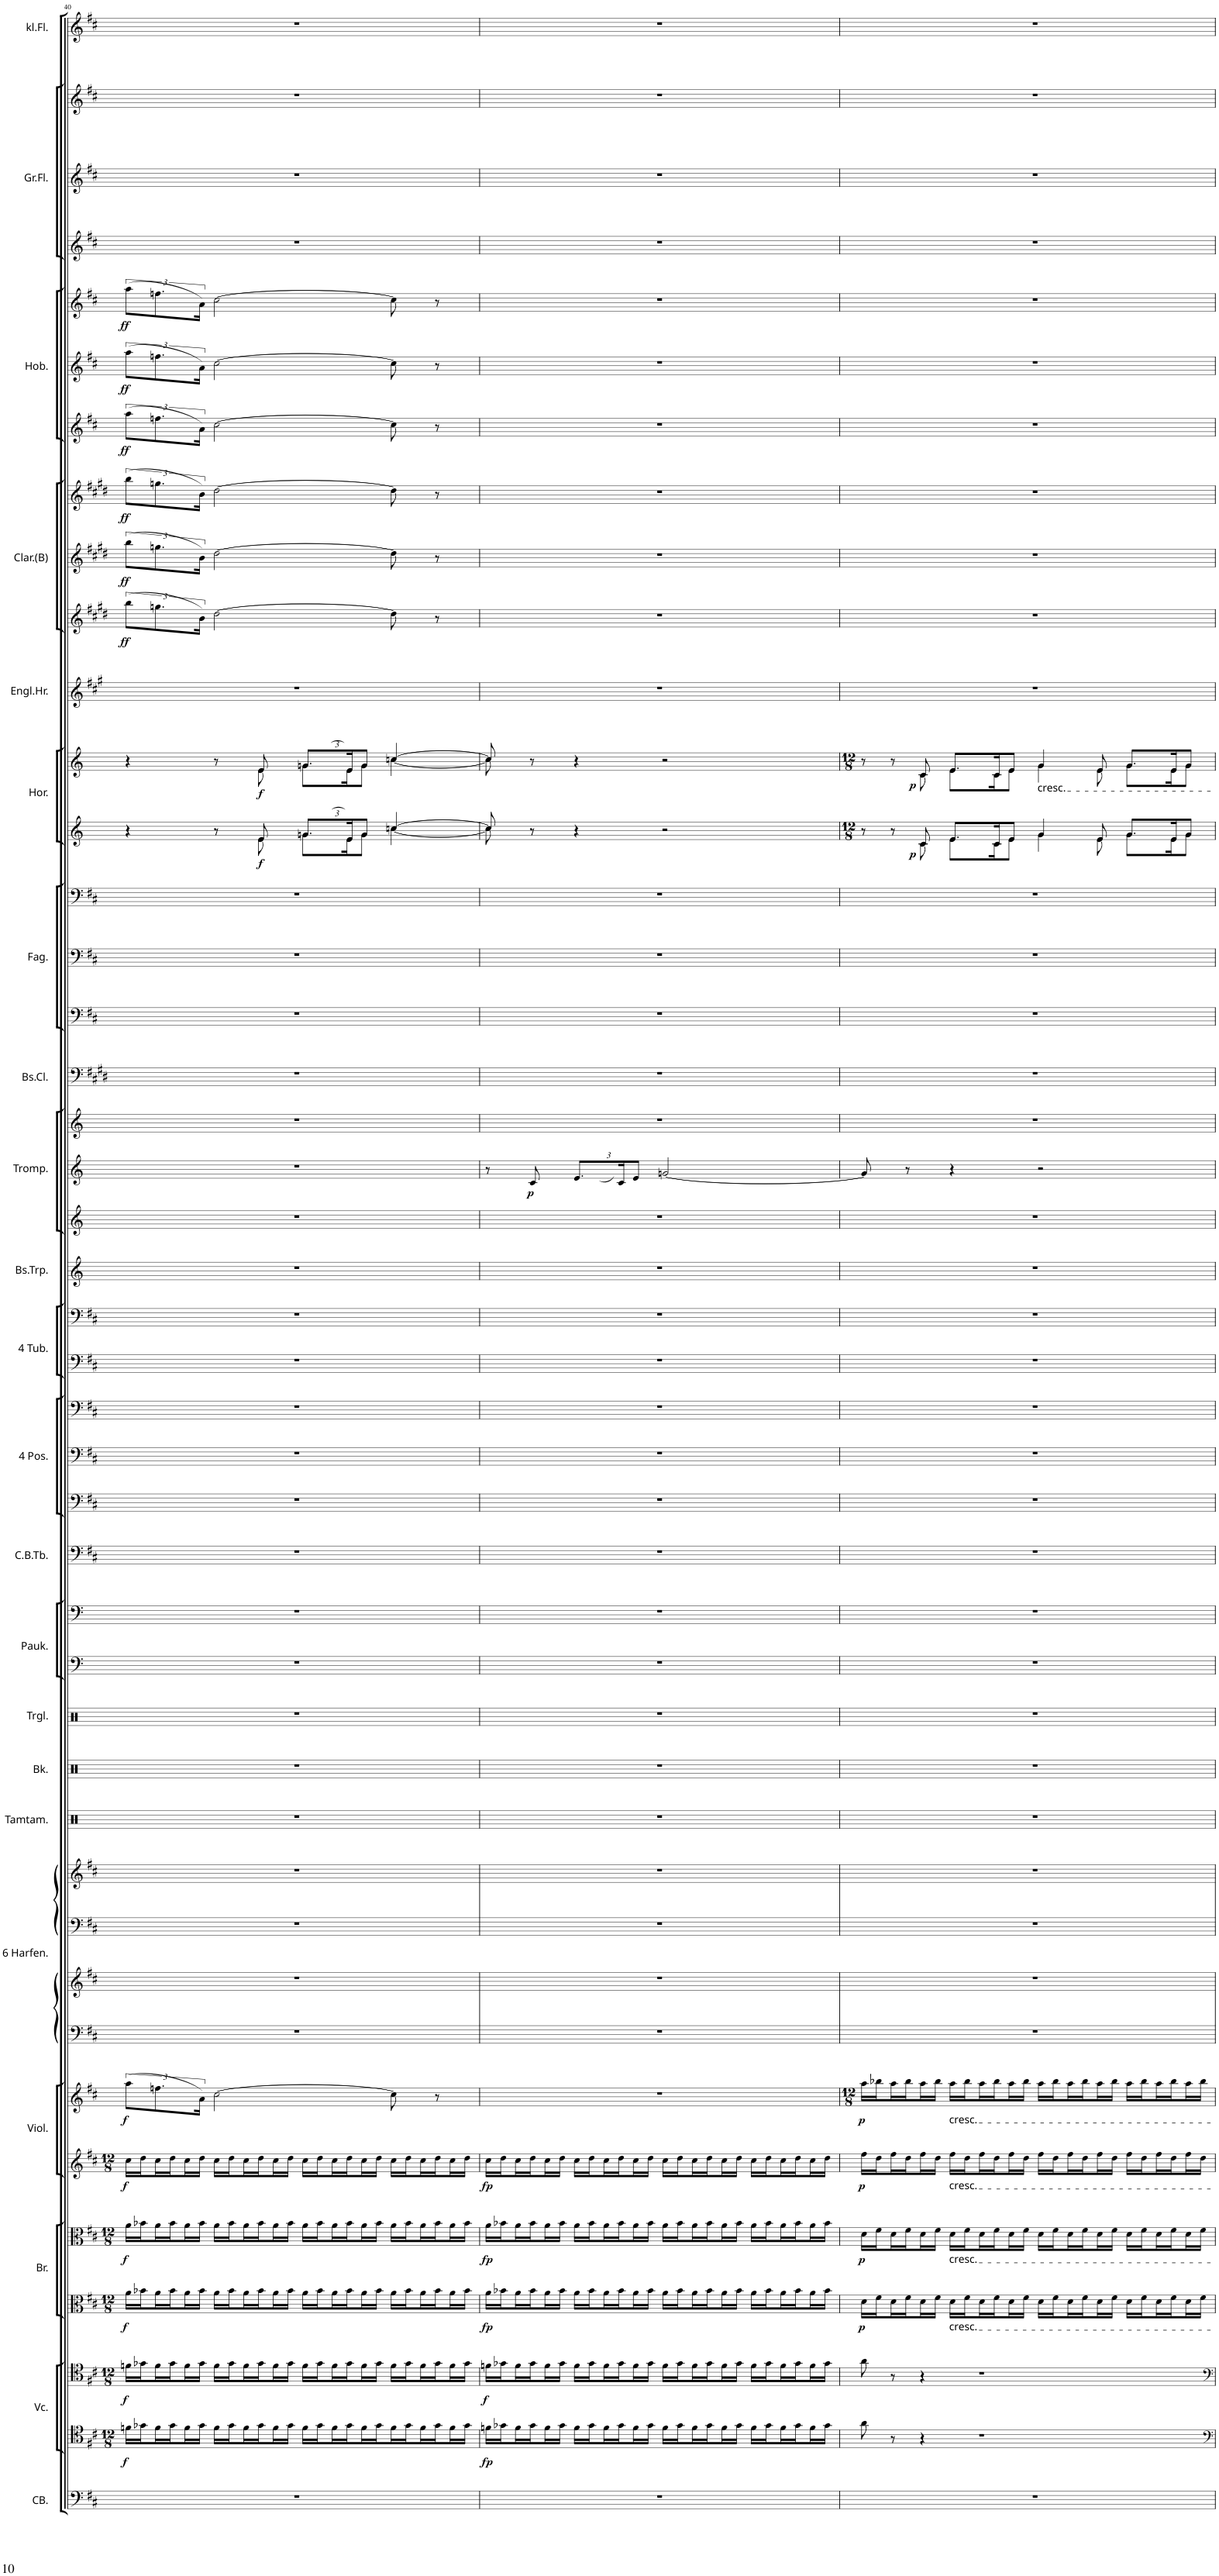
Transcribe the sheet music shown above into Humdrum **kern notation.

**kern	**kern	**dynam	**kern	**dynam	**kern	**dynam	**kern	**dynam	**kern	**dynam	**kern	**dynam	**kern	**kern	**kern	**kern	**kern	**kern	**kern	**kern	**kern	**kern	**kern	**kern	**kern	**kern	**kern	**kern	**kern	**kern	**dynam	**kern	**kern	**kern	**kern	**kern	**kern	**dynam	**kern	**dynam	**kern	**kern	**dynam	**kern	**dynam	**kern	**dynam	**kern	**dynam	**kern	**dynam	**kern	**dynam	**kern	**kern	**kern	**kern
*part41	*part40	*part40	*part39	*part39	*part38	*part38	*part37	*part37	*part36	*part36	*part35	*part35	*part34	*part34	*part33	*part33	*part32	*part31	*part30	*part29	*part28	*part27	*part26	*part25	*part24	*part23	*part22	*part21	*part20	*part19	*part19	*part18	*part17	*part16	*part15	*part14	*part13	*part13	*part12	*part12	*part11	*part10	*part10	*part9	*part9	*part8	*part8	*part7	*part7	*part6	*part6	*part5	*part5	*part4	*part3	*part2	*part1
*staff43	*staff42	*staff42	*staff41	*staff41	*staff40	*staff40	*staff39	*staff39	*staff38	*staff38	*staff37	*staff37	*staff36	*staff35	*staff34	*staff33	*staff32	*staff31	*staff30	*staff29	*staff28	*staff27	*staff26	*staff25	*staff24	*staff23	*staff22	*staff21	*staff20	*staff19	*staff19	*staff18	*staff17	*staff16	*staff15	*staff14	*staff13	*staff13	*staff12	*staff12	*staff11	*staff10	*staff10	*staff9	*staff9	*staff8	*staff8	*staff7	*staff7	*staff6	*staff6	*staff5	*staff5	*staff4	*staff3	*staff2	*staff1
*I"Contrabasse.	*I"Violoncellos	*	*I"Violoncelle.	*	*I"Violas	*	*I"Bratschen.	*	*I"Violins	*	*I"Violinen.	*	*I"Harp	*	*I"6 Harfen.	*	*I"Tamtam.	*I"Becken.	*I"Triangel.	*I"Timpani	*I"Pauken.	*I"Contrabass Tuben.	*I"Trombone	*I"4 Posaunen.	*I"Tenor Trombone	*I"Tuba	*I"4 Tuben.	*I"Bass Trompetten.	*I"C Trumpet	*I"Trompetten.	*	*I"C Trumpet	*I"Bass Clarinetten.	*I"Bassoon	*I"Fagotte.	*I"Bassoon	*I"Horn in F	*	*I"Horner.	*	*I"Englishes Horn.	*I"Bb Clarinet	*	*I"Clarinetten. (B)	*	*I"Bb Clarinet	*	*I"Oboe	*	*I"Hoboen.	*	*I"Oboe	*	*I"Flute	*I"Floten.	*I"Flute	*I"Kleinen Floten.
*I'CB.	*	*	*I'Vc.	*	*	*	*I'Br.	*	*	*	*I'Viol.	*	*I'Hp	*	*I'6 Harfen.	*	*I'Tamtam.	*I'Bk.	*I'Trgl.	*I'Timp	*I'Pauk.	*I'C.B.Tb.	*I'Trb	*I'4 Pos.	*I'Trb	*I'Tba	*I'4 Tub.	*I'Bs.Trp.	*I'Tpt	*I'Tromp.	*	*I'Tpt	*I'Bs.Cl.	*I'Bsn	*I'Fag.	*I'Bsn	*I'Hn	*	*I'Hor.	*	*I'Engl.Hr.	*I'Cl	*	*I'Clar.(B)	*	*I'Cl	*	*I'Ob	*	*I'Hob.	*	*I'Ob	*	*I'Fl	*	*I'Fl	*I'kl.Fl.
!!LO:PB:g=z
*clefF4	*clefC4	*	*clefC4	*	*clefC3	*	*clefC3	*	*clefG2	*	*clefG2	*	*clefF4	*clefG2	*clefF4	*clefG2	*clefX	*clefX	*clefX	*clefF4	*clefF4	*clefF4	*clefF4	*clefF4	*clefF4	*clefF4	*clefF4	*clefG2	*clefG2	*clefG2	*	*clefG2	*clefF4	*clefF4	*clefF4	*clefF4	*clefG2	*	*clefG2	*	*clefG2	*clefG2	*	*clefG2	*	*clefG2	*	*clefG2	*	*clefG2	*	*clefG2	*	*clefG2	*clefG2	*clefG2	*clefG2
*Trd7c12	*	*	*	*	*	*	*	*	*	*	*	*	*	*	*	*	*	*	*	*	*	*	*	*	*	*	*	*Trd8c14	*	*	*	*	*Trd8c14	*	*	*	*Trd4c7	*	*Trd4c7	*	*Trd4c7	*Trd1c2	*	*Trd1c2	*	*Trd1c2	*	*	*	*	*	*	*	*	*	*	*Trd-7c-12
*k[f#c#]	*k[f#c#]	*	*k[f#c#]	*	*k[f#c#]	*	*k[f#c#]	*	*k[f#c#]	*	*k[f#c#]	*	*k[f#c#]	*k[f#c#]	*k[f#c#]	*k[f#c#]	*k[]	*k[]	*k[]	*k[]	*k[]	*k[f#c#]	*k[f#c#]	*k[f#c#]	*k[f#c#]	*k[f#c#]	*k[f#c#]	*k[]	*k[]	*k[]	*	*k[]	*k[f#c#g#d#]	*k[f#c#]	*k[f#c#]	*k[f#c#]	*k[]	*	*k[]	*	*k[f#c#g#]	*k[f#c#g#d#]	*	*k[f#c#g#d#]	*	*k[f#c#g#d#]	*	*k[f#c#]	*	*k[f#c#]	*	*k[f#c#]	*	*k[f#c#]	*k[f#c#]	*k[f#c#]	*k[f#c#]
*M4/4	*M12/8	*	*M12/8	*	*M12/8	*	*M12/8	*	*M12/8	*	*M4/4	*	*M4/4	*M4/4	*M4/4	*M4/4	*M4/4	*M4/4	*M4/4	*M4/4	*M4/4	*M4/4	*M4/4	*M4/4	*M4/4	*M4/4	*M4/4	*M4/4	*M4/4	*M4/4	*	*M4/4	*M4/4	*M4/4	*M4/4	*M4/4	*M4/4	*	*M4/4	*	*M4/4	*M4/4	*	*M4/4	*	*M4/4	*	*M4/4	*	*M4/4	*	*M4/4	*	*M4/4	*M4/4	*M4/4	*M4/4
=40	=40	=40	=40	=40	=40	=40	=40	=40	=40	=40	=40	=40	=40	=40	=40	=40	=40	=40	=40	=40	=40	=40	=40	=40	=40	=40	=40	=40	=40	=40	=40	=40	=40	=40	=40	=40	=40	=40	=40	=40	=40	=40	=40	=40	=40	=40	=40	=40	=40	=40	=40	=40	=40	=40	=40	=40	=40
*	*	*	*	*	*	*	*	*	*	*	*	*	*	*	*	*	*	*	*	*	*	*	*	*	*	*	*	*	*	*	*	*	*	*	*	*	*^	*	*^	*	*	*	*	*	*	*	*	*	*	*	*	*	*	*	*	*	*
!	!	!LO:DY:b	!	!LO:DY:b	!	!LO:DY:b	!	!LO:DY:b	!	!LO:DY:b	!	!LO:DY:b	!	!	!	!	!	!	!	!	!	!	!	!	!	!	!	!	!	!	!	!	!	!	!	!	!	!	!	!	!	!	!	!	!LO:DY:b	!	!LO:DY:b	!	!LO:DY:b	!	!LO:DY:b	!	!LO:DY:b	!	!LO:DY:b	!	!	!	!
1r	16fn\LL	f	16fn\LL	f	16a\LL	f	16a\LL	f	16cc#\LL	f	(12aa\L	f	1r	1r	1r	1r	1r	1r	1r	1r	1r	1r	1r	1r	1r	1r	1r	1r	1r	1r	.	1r	1r	1r	1r	1r	4r	4.ryy	.	4r	4.ryy	.	1r	(12bb\L	ff	(12bb\L	ff	(12bb\L	ff	(12aa\L	ff	(12aa\L	ff	(12aa\L	ff	1r	1r	1r	1r
.	16g-X\J	.	16g-X\J	.	16b-X\J	.	16b-X\J	.	16dd\J	.	.	.	.	.	.	.	.	.	.	.	.	.	.	.	.	.	.	.	.	.	.	.	.	.	.	.	.	.	.	.	.	.	.	.	.	.	.	.	.	.	.	.	.	.	.	.	.	.	.
.	.	.	.	.	.	.	.	.	.	.	12.ffn\	.	.	.	.	.	.	.	.	.	.	.	.	.	.	.	.	.	.	.	.	.	.	.	.	.	.	.	.	.	.	.	.	12.ggn\	.	12.ggn\	.	12.ggn\	.	12.ffn\	.	12.ffn\	.	12.ffn\	.	.	.	.	.
.	16f\L	.	16f\L	.	16a\L	.	16a\L	.	16cc#\L	.	.	.	.	.	.	.	.	.	.	.	.	.	.	.	.	.	.	.	.	.	.	.	.	.	.	.	.	.	.	.	.	.	.	.	.	.	.	.	.	.	.	.	.	.	.	.	.	.	.
.	16g-\J	.	16g-\J	.	16b-\J	.	16b-\J	.	16dd\J	.	.	.	.	.	.	.	.	.	.	.	.	.	.	.	.	.	.	.	.	.	.	.	.	.	.	.	.	.	.	.	.	.	.	.	.	.	.	.	.	.	.	.	.	.	.	.	.	.	.
.	.	.	.	.	.	.	.	.	.	.	24a\Jk)	.	.	.	.	.	.	.	.	.	.	.	.	.	.	.	.	.	.	.	.	.	.	.	.	.	.	.	.	.	.	.	.	24b\Jk)	.	24b\Jk)	.	24b\Jk)	.	24a\Jk)	.	24a\Jk)	.	24a\Jk)	.	.	.	.	.
.	16f\L	.	16f\L	.	16a\L	.	16a\L	.	16cc#\L	.	[2cc#\	.	.	.	.	.	.	.	.	.	.	.	.	.	.	.	.	.	.	.	.	.	.	.	.	.	8r	.	.	8r	.	.	.	[2dd#\	.	[2dd#\	.	[2dd#\	.	[2cc#\	.	[2cc#\	.	[2cc#\	.	.	.	.	.
.	16g-\JJ	.	16g-\JJ	.	16b-\JJ	.	16b-\JJ	.	16dd\JJ	.	.	.	.	.	.	.	.	.	.	.	.	.	.	.	.	.	.	.	.	.	.	.	.	.	.	.	.	.	.	.	.	.	.	.	.	.	.	.	.	.	.	.	.	.	.	.	.	.	.
!	!	!	!	!	!	!	!	!	!	!	!	!	!	!	!	!	!	!	!	!	!	!	!	!	!	!	!	!	!	!	!	!	!	!	!	!	!	!	!LO:DY:b	!	!	!LO:DY:b	!	!	!	!	!	!	!	!	!	!	!	!	!	!	!	!	!
.	16f\LL	.	16f\LL	.	16a\LL	.	16a\LL	.	16cc#\LL	.	.	.	.	.	.	.	.	.	.	.	.	.	.	.	.	.	.	.	.	.	.	.	.	.	.	.	8e/	8e\	f	8e/	8e\	f	.	.	.	.	.	.	.	.	.	.	.	.	.	.	.	.	.
.	16g-\J	.	16g-\J	.	16b-\J	.	16b-\J	.	16dd\J	.	.	.	.	.	.	.	.	.	.	.	.	.	.	.	.	.	.	.	.	.	.	.	.	.	.	.	.	.	.	.	.	.	.	.	.	.	.	.	.	.	.	.	.	.	.	.	.	.	.
*	*	*	*	*	*	*	*	*	*	*	*	*	*	*	*	*	*	*	*	*	*	*	*	*	*	*	*	*	*	*	*	*	*	*	*	*	*Xbrackettup	*	*	*Xbrackettup	*	*	*	*	*	*	*	*	*	*	*	*	*	*	*	*	*	*	*
.	16f\L	.	16f\L	.	16a\L	.	16a\L	.	16cc#\L	.	.	.	.	.	.	.	.	.	.	.	.	.	.	.	.	.	.	.	.	.	.	.	.	.	.	.	12.gn/L	12.g\L	.	12.gn/L	12.g\L	.	.	.	.	.	.	.	.	.	.	.	.	.	.	.	.	.	.
.	16g-\J	.	16g-\J	.	16b-\J	.	16b-\J	.	16dd\J	.	.	.	.	.	.	.	.	.	.	.	.	.	.	.	.	.	.	.	.	.	.	.	.	.	.	.	.	.	.	.	.	.	.	.	.	.	.	.	.	.	.	.	.	.	.	.	.	.	.
.	16f\L	.	16f\L	.	16a\L	.	16a\L	.	16cc#\L	.	.	.	.	.	.	.	.	.	.	.	.	.	.	.	.	.	.	.	.	.	.	.	.	.	.	.	(24e/K	24e\K	.	(24e/K	24e\K	.	.	.	.	.	.	.	.	.	.	.	.	.	.	.	.	.	.
.	.	.	.	.	.	.	.	.	.	.	.	.	.	.	.	.	.	.	.	.	.	.	.	.	.	.	.	.	.	.	.	.	.	.	.	.	12g/J)	12g\J	.	12g/J)	12g\J	.	.	.	.	.	.	.	.	.	.	.	.	.	.	.	.	.	.
.	16g-\JJ	.	16g-\JJ	.	16b-\JJ	.	16b-\JJ	.	16dd\JJ	.	.	.	.	.	.	.	.	.	.	.	.	.	.	.	.	.	.	.	.	.	.	.	.	.	.	.	.	.	.	.	.	.	.	.	.	.	.	.	.	.	.	.	.	.	.	.	.	.	.
.	16f\LL	.	16f\LL	.	16a\LL	.	16a\LL	.	16cc#\LL	.	8cc#\]	.	.	.	.	.	.	.	.	.	.	.	.	.	.	.	.	.	.	.	.	.	.	.	.	.	[4ccn/	[4cc\	.	[4ccn/	[4cc\	.	.	8dd#\]	.	8dd#\]	.	8dd#\]	.	8cc#\]	.	8cc#\]	.	8cc#\]	.	.	.	.	.
.	16g-\J	.	16g-\J	.	16b-\J	.	16b-\J	.	16dd\J	.	.	.	.	.	.	.	.	.	.	.	.	.	.	.	.	.	.	.	.	.	.	.	.	.	.	.	.	.	.	.	.	.	.	.	.	.	.	.	.	.	.	.	.	.	.	.	.	.	.
.	16f\L	.	16f\L	.	16a\L	.	16a\L	.	16cc#\L	.	8r	.	.	.	.	.	.	.	.	.	.	.	.	.	.	.	.	.	.	.	.	.	.	.	.	.	.	.	.	.	.	.	.	8r	.	8r	.	8r	.	8r	.	8r	.	8r	.	.	.	.	.
.	16g-\J	.	16g-\J	.	16b-\J	.	16b-\J	.	16dd\J	.	.	.	.	.	.	.	.	.	.	.	.	.	.	.	.	.	.	.	.	.	.	.	.	.	.	.	.	.	.	.	.	.	.	.	.	.	.	.	.	.	.	.	.	.	.	.	.	.	.
2ryy	16f\L	.	16f\L	.	16a\L	.	16a\L	.	16cc#\L	.	2ryy	.	2ryy	2ryy	2ryy	2ryy	2ryy	2ryy	2ryy	2ryy	2ryy	2ryy	2ryy	2ryy	2ryy	2ryy	2ryy	2ryy	2ryy	2ryy	.	2ryy	2ryy	2ryy	2ryy	2ryy	2ryy	2ryy	.	2ryy	2ryy	.	2ryy	2ryy	.	2ryy	.	2ryy	.	2ryy	.	2ryy	.	2ryy	.	2ryy	2ryy	2ryy	2ryy
.	16g-\J	.	16g-\JJ	.	16b-\JJ	.	16b-\JJ	.	16dd\JJ	.	.	.	.	.	.	.	.	.	.	.	.	.	.	.	.	.	.	.	.	.	.	.	.	.	.	.	.	.	.	.	.	.	.	.	.	.	.	.	.	.	.	.	.	.	.	.	.	.	.
.	16f\L	.	16f\LL	.	16a\LL	.	16a\LL	.	16cc#\LL	.	.	.	.	.	.	.	.	.	.	.	.	.	.	.	.	.	.	.	.	.	.	.	.	.	.	.	.	.	.	.	.	.	.	.	.	.	.	.	.	.	.	.	.	.	.	.	.	.	.
.	16g-\J	.	16g-\J	.	16b-\J	.	16b-\J	.	16dd\J	.	.	.	.	.	.	.	.	.	.	.	.	.	.	.	.	.	.	.	.	.	.	.	.	.	.	.	.	.	.	.	.	.	.	.	.	.	.	.	.	.	.	.	.	.	.	.	.	.	.
.	16f\L	.	16f\L	.	16a\L	.	16a\L	.	16cc#\L	.	.	.	.	.	.	.	.	.	.	.	.	.	.	.	.	.	.	.	.	.	.	.	.	.	.	.	.	.	.	.	.	.	.	.	.	.	.	.	.	.	.	.	.	.	.	.	.	.	.
.	16g-\J	.	16g-\J	.	16b-\J	.	16b-\J	.	16dd\J	.	.	.	.	.	.	.	.	.	.	.	.	.	.	.	.	.	.	.	.	.	.	.	.	.	.	.	.	.	.	.	.	.	.	.	.	.	.	.	.	.	.	.	.	.	.	.	.	.	.
.	16f\L	.	16f\L	.	16a\L	.	16a\L	.	16cc#\L	.	.	.	.	.	.	.	.	.	.	.	.	.	.	.	.	.	.	.	.	.	.	.	.	.	.	.	.	.	.	.	.	.	.	.	.	.	.	.	.	.	.	.	.	.	.	.	.	.	.
.	16g-\JJ	.	16g-\JJ	.	16b-\JJ	.	16b-\JJ	.	16dd\JJ	.	.	.	.	.	.	.	.	.	.	.	.	.	.	.	.	.	.	.	.	.	.	.	.	.	.	.	.	.	.	.	.	.	.	.	.	.	.	.	.	.	.	.	.	.	.	.	.	.	.
=41	=41	=41	=41	=41	=41	=41	=41	=41	=41	=41	=41	=41	=41	=41	=41	=41	=41	=41	=41	=41	=41	=41	=41	=41	=41	=41	=41	=41	=41	=41	=41	=41	=41	=41	=41	=41	=41	=41	=41	=41	=41	=41	=41	=41	=41	=41	=41	=41	=41	=41	=41	=41	=41	=41	=41	=41	=41	=41	=41
!	!	!LO:DY:b	!	!LO:DY:b	!	!LO:DY:b	!	!LO:DY:b	!	!LO:DY:b	!	!	!	!	!	!	!	!	!	!	!	!	!	!	!	!	!	!	!	!	!	!	!	!	!	!	!	!	!	!	!	!	!	!	!	!	!	!	!	!	!	!	!	!	!	!	!	!	!
1r	16fn\LL	fp	16fn\LL	f	16a\LL	fp	16a\LL	fp	16cc#\LL	fp	1r	.	1r	1r	1r	1r	1r	1r	1r	1r	1r	1r	1r	1r	1r	1r	1r	1r	1r	8r	.	1r	1r	1r	1r	1r	8cc/]	8cc\]	.	8cc/]	8cc\]	.	1r	1r	.	1r	.	1r	.	1r	.	1r	.	1r	.	1r	1r	1r	1r
.	16g-X\J	.	16g-X\J	.	16b-X\J	.	16b-X\J	.	16dd\J	.	.	.	.	.	.	.	.	.	.	.	.	.	.	.	.	.	.	.	.	.	.	.	.	.	.	.	.	.	.	.	.	.	.	.	.	.	.	.	.	.	.	.	.	.	.	.	.	.	.
!	!	!	!	!	!	!	!	!	!	!	!	!	!	!	!	!	!	!	!	!	!	!	!	!	!	!	!	!	!	!	!LO:DY:b	!	!	!	!	!	!	!	!	!	!	!	!	!	!	!	!	!	!	!	!	!	!	!	!	!	!	!	!
.	16f\L	.	16f\L	.	16a\L	.	16a\L	.	16cc#\L	.	.	.	.	.	.	.	.	.	.	.	.	.	.	.	.	.	.	.	.	8c/	p	.	.	.	.	.	8r	2ryy	.	8r	2ryy	.	.	.	.	.	.	.	.	.	.	.	.	.	.	.	.	.	.
.	16g-\J	.	16g-\J	.	16b-\J	.	16b-\J	.	16dd\J	.	.	.	.	.	.	.	.	.	.	.	.	.	.	.	.	.	.	.	.	.	.	.	.	.	.	.	.	.	.	.	.	.	.	.	.	.	.	.	.	.	.	.	.	.	.	.	.	.	.
*	*	*	*	*	*	*	*	*	*	*	*	*	*	*	*	*	*	*	*	*	*	*	*	*	*	*	*	*	*	*Xbrackettup	*	*	*	*	*	*	*	*	*	*	*	*	*	*	*	*	*	*	*	*	*	*	*	*	*	*	*	*	*
.	16f\L	.	16f\L	.	16a\L	.	16a\L	.	16cc#\L	.	.	.	.	.	.	.	.	.	.	.	.	.	.	.	.	.	.	.	.	12.e/L	.	.	.	.	.	.	4r	.	.	4r	.	.	.	.	.	.	.	.	.	.	.	.	.	.	.	.	.	.	.
.	16g-\JJ	.	16g-\JJ	.	16b-\JJ	.	16b-\JJ	.	16dd\JJ	.	.	.	.	.	.	.	.	.	.	.	.	.	.	.	.	.	.	.	.	.	.	.	.	.	.	.	.	.	.	.	.	.	.	.	.	.	.	.	.	.	.	.	.	.	.	.	.	.	.
.	16f\LL	.	16f\LL	.	16a\LL	.	16a\LL	.	16cc#\LL	.	.	.	.	.	.	.	.	.	.	.	.	.	.	.	.	.	.	.	.	(24c/K	.	.	.	.	.	.	.	.	.	.	.	.	.	.	.	.	.	.	.	.	.	.	.	.	.	.	.	.	.
.	.	.	.	.	.	.	.	.	.	.	.	.	.	.	.	.	.	.	.	.	.	.	.	.	.	.	.	.	.	12e/J)	.	.	.	.	.	.	.	.	.	.	.	.	.	.	.	.	.	.	.	.	.	.	.	.	.	.	.	.	.
.	16g-\J	.	16g-\J	.	16b-\J	.	16b-\J	.	16dd\J	.	.	.	.	.	.	.	.	.	.	.	.	.	.	.	.	.	.	.	.	.	.	.	.	.	.	.	.	.	.	.	.	.	.	.	.	.	.	.	.	.	.	.	.	.	.	.	.	.	.
.	16f\L	.	16f\L	.	16a\L	.	16a\L	.	16cc#\L	.	.	.	.	.	.	.	.	.	.	.	.	.	.	.	.	.	.	.	.	[2gn/	.	.	.	.	.	.	2r	.	.	2r	.	.	.	.	.	.	.	.	.	.	.	.	.	.	.	.	.	.	.
.	16g-\J	.	16g-\J	.	16b-\J	.	16b-\J	.	16dd\J	.	.	.	.	.	.	.	.	.	.	.	.	.	.	.	.	.	.	.	.	.	.	.	.	.	.	.	.	.	.	.	.	.	.	.	.	.	.	.	.	.	.	.	.	.	.	.	.	.	.
.	16f\L	.	16f\L	.	16a\L	.	16a\L	.	16cc#\L	.	.	.	.	.	.	.	.	.	.	.	.	.	.	.	.	.	.	.	.	.	.	.	.	.	.	.	.	2..ryy	.	.	2..ryy	.	.	.	.	.	.	.	.	.	.	.	.	.	.	.	.	.	.
.	16g-\JJ	.	16g-\JJ	.	16b-\JJ	.	16b-\JJ	.	16dd\JJ	.	.	.	.	.	.	.	.	.	.	.	.	.	.	.	.	.	.	.	.	.	.	.	.	.	.	.	.	.	.	.	.	.	.	.	.	.	.	.	.	.	.	.	.	.	.	.	.	.	.
.	16f\LL	.	16f\LL	.	16a\LL	.	16a\LL	.	16cc#\LL	.	.	.	.	.	.	.	.	.	.	.	.	.	.	.	.	.	.	.	.	.	.	.	.	.	.	.	.	.	.	.	.	.	.	.	.	.	.	.	.	.	.	.	.	.	.	.	.	.	.
.	16g-\J	.	16g-\J	.	16b-\J	.	16b-\J	.	16dd\J	.	.	.	.	.	.	.	.	.	.	.	.	.	.	.	.	.	.	.	.	.	.	.	.	.	.	.	.	.	.	.	.	.	.	.	.	.	.	.	.	.	.	.	.	.	.	.	.	.	.
.	16f\L	.	16f\L	.	16a\L	.	16a\L	.	16cc#\L	.	.	.	.	.	.	.	.	.	.	.	.	.	.	.	.	.	.	.	.	.	.	.	.	.	.	.	.	.	.	.	.	.	.	.	.	.	.	.	.	.	.	.	.	.	.	.	.	.	.
.	16g-\J	.	16g-\J	.	16b-\J	.	16b-\J	.	16dd\J	.	.	.	.	.	.	.	.	.	.	.	.	.	.	.	.	.	.	.	.	.	.	.	.	.	.	.	.	.	.	.	.	.	.	.	.	.	.	.	.	.	.	.	.	.	.	.	.	.	.
2ryy	16f\L	.	16f\L	.	16a\L	.	16a\L	.	16cc#\L	.	2ryy	.	2ryy	2ryy	2ryy	2ryy	2ryy	2ryy	2ryy	2ryy	2ryy	2ryy	2ryy	2ryy	2ryy	2ryy	2ryy	2ryy	2ryy	2ryy	.	2ryy	2ryy	2ryy	2ryy	2ryy	2ryy	.	.	2ryy	.	.	2ryy	2ryy	.	2ryy	.	2ryy	.	2ryy	.	2ryy	.	2ryy	.	2ryy	2ryy	2ryy	2ryy
.	16g-\JJ	.	16g-\JJ	.	16b-\JJ	.	16b-\JJ	.	16dd\JJ	.	.	.	.	.	.	.	.	.	.	.	.	.	.	.	.	.	.	.	.	.	.	.	.	.	.	.	.	.	.	.	.	.	.	.	.	.	.	.	.	.	.	.	.	.	.	.	.	.	.
.	16f\LL	.	16f\LL	.	16a\LL	.	16a\LL	.	16cc#\LL	.	.	.	.	.	.	.	.	.	.	.	.	.	.	.	.	.	.	.	.	.	.	.	.	.	.	.	.	.	.	.	.	.	.	.	.	.	.	.	.	.	.	.	.	.	.	.	.	.	.
.	16g-\J	.	16g-\J	.	16b-\J	.	16b-\J	.	16dd\J	.	.	.	.	.	.	.	.	.	.	.	.	.	.	.	.	.	.	.	.	.	.	.	.	.	.	.	.	.	.	.	.	.	.	.	.	.	.	.	.	.	.	.	.	.	.	.	.	.	.
.	16f\L	.	16f\L	.	16a\L	.	16a\L	.	16cc#\L	.	.	.	.	.	.	.	.	.	.	.	.	.	.	.	.	.	.	.	.	.	.	.	.	.	.	.	.	.	.	.	.	.	.	.	.	.	.	.	.	.	.	.	.	.	.	.	.	.	.
.	16g-\J	.	16g-\J	.	16b-\J	.	16b-\J	.	16dd\J	.	.	.	.	.	.	.	.	.	.	.	.	.	.	.	.	.	.	.	.	.	.	.	.	.	.	.	.	.	.	.	.	.	.	.	.	.	.	.	.	.	.	.	.	.	.	.	.	.	.
.	16f\L	.	16f\L	.	16a\L	.	16a\L	.	16cc#\L	.	.	.	.	.	.	.	.	.	.	.	.	.	.	.	.	.	.	.	.	.	.	.	.	.	.	.	.	.	.	.	.	.	.	.	.	.	.	.	.	.	.	.	.	.	.	.	.	.	.
.	16g-\JJ	.	16g-\JJ	.	16b-\JJ	.	16b-\JJ	.	16dd\JJ	.	.	.	.	.	.	.	.	.	.	.	.	.	.	.	.	.	.	.	.	.	.	.	.	.	.	.	.	.	.	.	.	.	.	.	.	.	.	.	.	.	.	.	.	.	.	.	.	.	.
=42	=42	=42	=42	=42	=42	=42	=42	=42	=42	=42	=42	=42	=42	=42	=42	=42	=42	=42	=42	=42	=42	=42	=42	=42	=42	=42	=42	=42	=42	=42	=42	=42	=42	=42	=42	=42	=42	=42	=42	=42	=42	=42	=42	=42	=42	=42	=42	=42	=42	=42	=42	=42	=42	=42	=42	=42	=42	=42	=42
*	*	*	*	*	*	*	*	*	*	*	*M12/8	*	*	*	*	*	*	*	*	*	*	*	*	*	*	*	*	*	*	*	*	*	*	*	*	*	*M12/8	*	*	*M12/8	*	*	*	*	*	*	*	*	*	*	*	*	*	*	*	*	*	*	*
!	!	!	!	!	!	!LO:DY:b	!	!LO:DY:b	!	!LO:DY:b	!	!LO:DY:b	!	!	!	!	!	!	!	!	!	!	!	!	!	!	!	!	!	!	!	!	!	!	!	!	!	!	!	!	!	!	!	!	!	!	!	!	!	!	!	!	!	!	!	!	!	!	!
1r	8a\	.	8a\	.	16d\LL	p	16d\LL	p	16ff#\LL	p	16aa\LL	p	1r	1r	1r	1r	1r	1r	1r	1r	1r	1r	1r	1r	1r	1r	1r	1r	1r	8g/]	.	1r	1r	1r	1r	1r	8r	4ryy	.	8r	4ryy	.	1r	1r	.	1r	.	1r	.	1r	.	1r	.	1r	.	1r	1r	1r	1r
.	.	.	.	.	16f#\J	.	16f#\J	.	16dd\J	.	16bb-X\J	.	.	.	.	.	.	.	.	.	.	.	.	.	.	.	.	.	.	.	.	.	.	.	.	.	.	.	.	.	.	.	.	.	.	.	.	.	.	.	.	.	.	.	.	.	.	.	.
.	8r	.	8r	.	16d\L	.	16d\L	.	16ff#\L	.	16aa\L	.	.	.	.	.	.	.	.	.	.	.	.	.	.	.	.	.	.	8r	.	.	.	.	.	.	8r	.	.	8r	.	.	.	.	.	.	.	.	.	.	.	.	.	.	.	.	.	.	.
.	.	.	.	.	16f#\J	.	16f#\J	.	16dd\J	.	16bb-\J	.	.	.	.	.	.	.	.	.	.	.	.	.	.	.	.	.	.	.	.	.	.	.	.	.	.	.	.	.	.	.	.	.	.	.	.	.	.	.	.	.	.	.	.	.	.	.	.
!	!	!	!	!	!	!	!	!	!	!	!	!	!	!	!	!	!	!	!	!	!	!	!	!	!	!	!	!	!	!	!	!	!	!	!	!	!	!	!LO:DY:b	!	!	!LO:DY:b	!	!	!	!	!	!	!	!	!	!	!	!	!	!	!	!	!
.	4r	.	4r	.	16d\L	.	16d\L	.	16ff#\L	.	16aa\L	.	.	.	.	.	.	.	.	.	.	.	.	.	.	.	.	.	.	4r	.	.	.	.	.	.	8c/	8c\	p	8c/	8c\	p	.	.	.	.	.	.	.	.	.	.	.	.	.	.	.	.	.
.	.	.	.	.	16f#\JJ	.	16f#\JJ	.	16dd\JJ	.	16bb-\JJ	.	.	.	.	.	.	.	.	.	.	.	.	.	.	.	.	.	.	.	.	.	.	.	.	.	.	.	.	.	.	.	.	.	.	.	.	.	.	.	.	.	.	.	.	.	.	.	.
!	!	!	!	!	!	!	!	!	!	!	!LO:TX:b:t=cresc.	!	!	!	!	!	!	!	!	!	!	!	!	!	!	!	!	!	!	!	!	!	!	!	!	!	!	!	!	!	!	!	!	!	!	!	!	!	!	!	!	!	!	!	!	!	!	!	!
!	!	!	!	!	!	!	!	!	!LO:TX:b:t=cresc.	!	!	!	!	!	!	!	!	!	!	!	!	!	!	!	!	!	!	!	!	!	!	!	!	!	!	!	!	!	!	!	!	!	!	!	!	!	!	!	!	!	!	!	!	!	!	!	!	!	!
!	!	!	!	!	!	!	!LO:TX:b:t=cresc.	!	!	!	!	!	!	!	!	!	!	!	!	!	!	!	!	!	!	!	!	!	!	!	!	!	!	!	!	!	!	!	!	!	!	!	!	!	!	!	!	!	!	!	!	!	!	!	!	!	!	!	!
!	!	!	!	!	!LO:TX:b:t=cresc.	!	!	!	!	!	!	!	!	!	!	!	!	!	!	!	!	!	!	!	!	!	!	!	!	!	!	!	!	!	!	!	!	!	!	!	!	!	!	!	!	!	!	!	!	!	!	!	!	!	!	!	!	!	!
.	.	.	.	.	16d\LL	.	16d\LL	.	16ff#\LL	.	16aa\LL	.	.	.	.	.	.	.	.	.	.	.	.	.	.	.	.	.	.	.	.	.	.	.	.	.	8.e/L	8.e\L	.	8.e/L	8.e\L	.	.	.	.	.	.	.	.	.	.	.	.	.	.	.	.	.	.
.	.	.	.	.	16f#\J	.	16f#\J	.	16dd\J	.	16bb-\J	.	.	.	.	.	.	.	.	.	.	.	.	.	.	.	.	.	.	.	.	.	.	.	.	.	.	.	.	.	.	.	.	.	.	.	.	.	.	.	.	.	.	.	.	.	.	.	.
.	1r	.	1r	.	16d\L	.	16d\L	.	16ff#\L	.	16aa\L	.	.	.	.	.	.	.	.	.	.	.	.	.	.	.	.	.	.	2r	.	.	.	.	.	.	.	.	.	.	.	.	.	.	.	.	.	.	.	.	.	.	.	.	.	.	.	.	.
.	.	.	.	.	16f#\J	.	16f#\J	.	16dd\J	.	16bb-\J	.	.	.	.	.	.	.	.	.	.	.	.	.	.	.	.	.	.	.	.	.	.	.	.	.	16c/K	16c\K	.	16c/K	16c\K	.	.	.	.	.	.	.	.	.	.	.	.	.	.	.	.	.	.
.	.	.	.	.	16d\L	.	16d\L	.	16ff#\L	.	16aa\L	.	.	.	.	.	.	.	.	.	.	.	.	.	.	.	.	.	.	.	.	.	.	.	.	.	8e/J	8e\J	.	8e/J	8e\J	.	.	.	.	.	.	.	.	.	.	.	.	.	.	.	.	.	.
.	.	.	.	.	16f#\JJ	.	16f#\JJ	.	16dd\JJ	.	16bb-\JJ	.	.	.	.	.	.	.	.	.	.	.	.	.	.	.	.	.	.	.	.	.	.	.	.	.	.	.	.	.	.	.	.	.	.	.	.	.	.	.	.	.	.	.	.	.	.	.	.
!	!	!	!	!	!	!	!	!	!	!	!	!	!	!	!	!	!	!	!	!	!	!	!	!	!	!	!	!	!	!	!	!	!	!	!	!	!	!	!	!LO:TX:b:t=cresc.	!	!	!	!	!	!	!	!	!	!	!	!	!	!	!	!	!	!	!
.	.	.	.	.	16d\LL	.	16d\LL	.	16ff#\LL	.	16aa\LL	.	.	.	.	.	.	.	.	.	.	.	.	.	.	.	.	.	.	.	.	.	.	.	.	.	4g/	4g\	.	4g/	4g\	.	.	.	.	.	.	.	.	.	.	.	.	.	.	.	.	.	.
.	.	.	.	.	16f#\J	.	16f#\J	.	16dd\J	.	16bb-\J	.	.	.	.	.	.	.	.	.	.	.	.	.	.	.	.	.	.	.	.	.	.	.	.	.	.	.	.	.	.	.	.	.	.	.	.	.	.	.	.	.	.	.	.	.	.	.	.
.	.	.	.	.	16d\L	.	16d\L	.	16ff#\L	.	16aa\L	.	.	.	.	.	.	.	.	.	.	.	.	.	.	.	.	.	.	.	.	.	.	.	.	.	.	.	.	.	.	.	.	.	.	.	.	.	.	.	.	.	.	.	.	.	.	.	.
.	.	.	.	.	16f#\J	.	16f#\J	.	16dd\J	.	16bb-\J	.	.	.	.	.	.	.	.	.	.	.	.	.	.	.	.	.	.	.	.	.	.	.	.	.	.	.	.	.	.	.	.	.	.	.	.	.	.	.	.	.	.	.	.	.	.	.	.
2ryy	.	.	.	.	16d\L	.	16d\L	.	16ff#\L	.	16aa\L	.	2ryy	2ryy	2ryy	2ryy	2ryy	2ryy	2ryy	2ryy	2ryy	2ryy	2ryy	2ryy	2ryy	2ryy	2ryy	2ryy	2ryy	2ryy	.	2ryy	2ryy	2ryy	2ryy	2ryy	8e/	8e\	.	8e/	8e\	.	2ryy	2ryy	.	2ryy	.	2ryy	.	2ryy	.	2ryy	.	2ryy	.	2ryy	2ryy	2ryy	2ryy
.	.	.	.	.	16f#\JJ	.	16f#\JJ	.	16dd\JJ	.	16bb-\JJ	.	.	.	.	.	.	.	.	.	.	.	.	.	.	.	.	.	.	.	.	.	.	.	.	.	.	.	.	.	.	.	.	.	.	.	.	.	.	.	.	.	.	.	.	.	.	.	.
.	.	.	.	.	16d\LL	.	16d\LL	.	16ff#\LL	.	16aa\LL	.	.	.	.	.	.	.	.	.	.	.	.	.	.	.	.	.	.	.	.	.	.	.	.	.	8.g/L	8.g\L	.	8.g/L	8.g\L	.	.	.	.	.	.	.	.	.	.	.	.	.	.	.	.	.	.
.	.	.	.	.	16f#\J	.	16f#\J	.	16dd\J	.	16bb-\J	.	.	.	.	.	.	.	.	.	.	.	.	.	.	.	.	.	.	.	.	.	.	.	.	.	.	.	.	.	.	.	.	.	.	.	.	.	.	.	.	.	.	.	.	.	.	.	.
.	.	.	.	.	16d\L	.	16d\L	.	16ff#\L	.	16aa\L	.	.	.	.	.	.	.	.	.	.	.	.	.	.	.	.	.	.	.	.	.	.	.	.	.	.	.	.	.	.	.	.	.	.	.	.	.	.	.	.	.	.	.	.	.	.	.	.
.	.	.	.	.	16f#\J	.	16f#\J	.	16dd\J	.	16bb-\J	.	.	.	.	.	.	.	.	.	.	.	.	.	.	.	.	.	.	.	.	.	.	.	.	.	16e/K	16e\K	.	16e/K	16e\K	.	.	.	.	.	.	.	.	.	.	.	.	.	.	.	.	.	.
.	.	.	.	.	16d\L	.	16d\L	.	16ff#\L	.	16aa\L	.	.	.	.	.	.	.	.	.	.	.	.	.	.	.	.	.	.	.	.	.	.	.	.	.	8g/J	8g\J	.	8g/J	8g\J	.	.	.	.	.	.	.	.	.	.	.	.	.	.	.	.	.	.
.	.	.	.	.	16f#\JJ	.	16f#\JJ	.	16dd\JJ	.	16bb-\JJ	.	.	.	.	.	.	.	.	.	.	.	.	.	.	.	.	.	.	.	.	.	.	.	.	.	.	.	.	.	.	.	.	.	.	.	.	.	.	.	.	.	.	.	.	.	.	.	.
*	*	*	*	*	*	*	*	*	*	*	*	*	*	*	*	*	*	*	*	*	*	*	*	*	*	*	*	*	*	*	*	*	*	*	*	*	*v	*v	*	*	*	*	*	*	*	*	*	*	*	*	*	*	*	*	*	*	*	*	*
*	*	*	*	*	*	*	*	*	*	*	*	*	*	*	*	*	*	*	*	*	*	*	*	*	*	*	*	*	*	*	*	*	*	*	*	*	*	*	*v	*v	*	*	*	*	*	*	*	*	*	*	*	*	*	*	*	*	*	*
=	=	=	=	=	=	=	=	=	=	=	=	=	=	=	=	=	=	=	=	=	=	=	=	=	=	=	=	=	=	=	=	=	=	=	=	=	=	=	=	=	=	=	=	=	=	=	=	=	=	=	=	=	=	=	=	=	=
*-	*-	*-	*-	*-	*-	*-	*-	*-	*-	*-	*-	*-	*-	*-	*-	*-	*-	*-	*-	*-	*-	*-	*-	*-	*-	*-	*-	*-	*-	*-	*-	*-	*-	*-	*-	*-	*-	*-	*-	*-	*-	*-	*-	*-	*-	*-	*-	*-	*-	*-	*-	*-	*-	*-	*-	*-	*-
